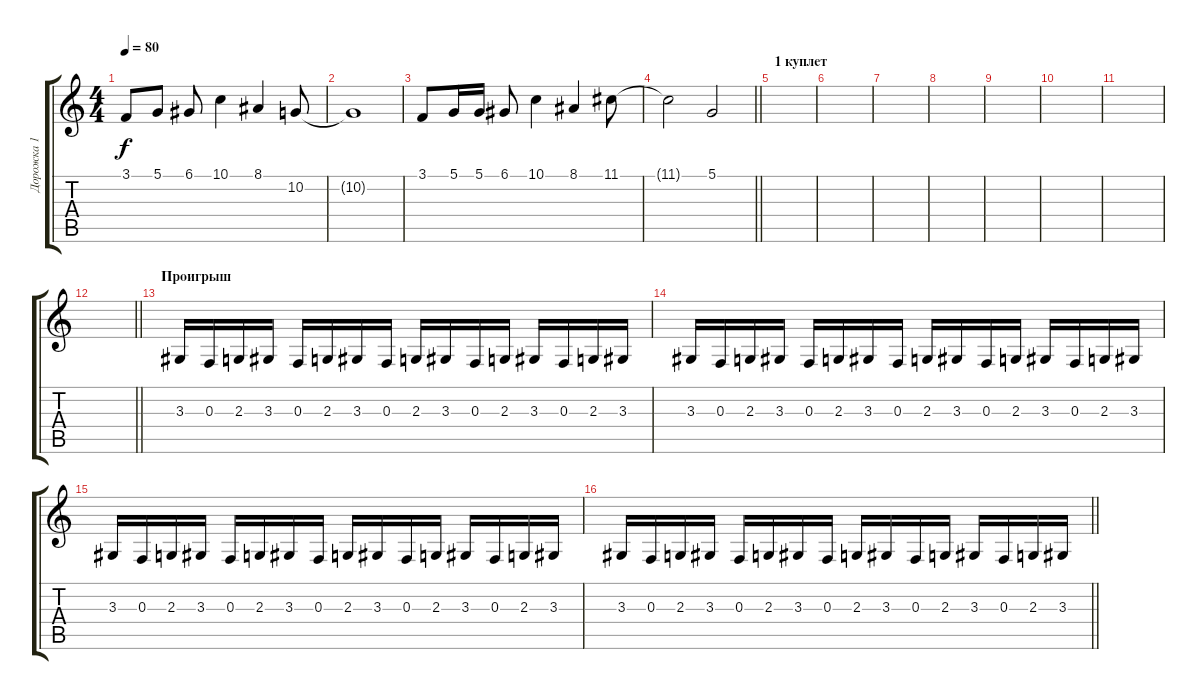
\track ("Дорожка 1" "Дорожка 1") {instrument synthbrass2}
\staff {score tabs}
\tuning (D4 A3 F3 C3 G2 C2) {hide}
\ts (4 4)
\tempo 80
\clef g2
\ks c
3.1.8{dy f instrument synthstrings1} 5.1.8 6.1.8 10.1.4 8.1.4 10.2.8 |
10.2{t}.1 |
3.1.8 5.1.16 5.1.16 6.1.8 10.1.4 8.1.4 11.1.8 |
\barLineRight lightlight
11.1{t}.2 5.1.2 |
\section ("" "1 куплет")
|
|
|
|
|
|
|
\barLineRight lightlight
|
\section ("" "Проигрыш")
3.3.16 0.3.16 2.3.16 3.3.16 0.3.16 2.3.16 3.3.16 0.3.16 2.3.16 3.3.16 0.3.16 2.3.16 3.3.16 0.3.16 2.3.16 3.3.16 |
3.3.16 0.3.16 2.3.16 3.3.16 0.3.16 2.3.16 3.3.16 0.3.16 2.3.16 3.3.16 0.3.16 2.3.16 3.3.16 0.3.16 2.3.16 3.3.16 |
3.3.16 0.3.16 2.3.16 3.3.16 0.3.16 2.3.16 3.3.16 0.3.16 2.3.16 3.3.16 0.3.16 2.3.16 3.3.16 0.3.16 2.3.16 3.3.16 |
\barLineRight lightlight
3.3.16 0.3.16 2.3.16 3.3.16 0.3.16 2.3.16 3.3.16 0.3.16 2.3.16 3.3.16 0.3.16 2.3.16 3.3.16 0.3.16 2.3.16 3.3.16
